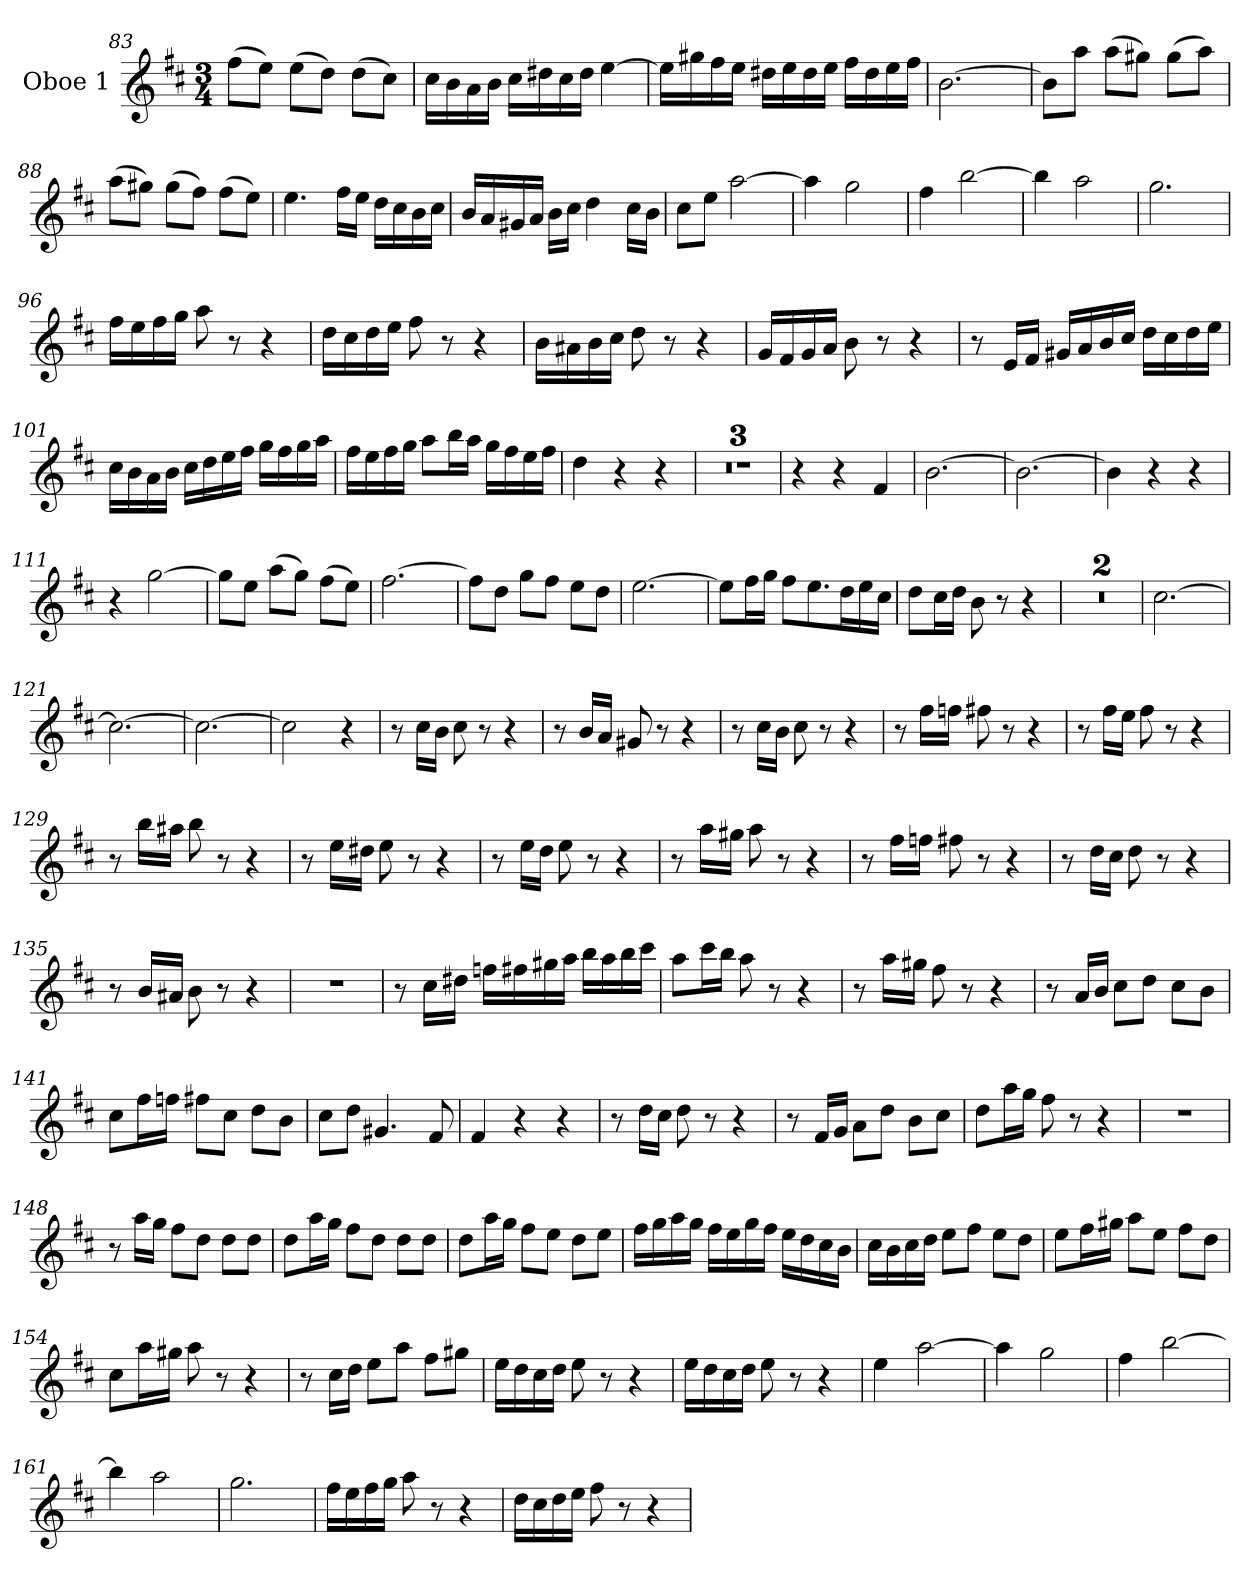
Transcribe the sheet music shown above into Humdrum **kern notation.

**kern
*part1
*staff1
*I"Oboe 1
*I'Ob. 1
*clefG2
*k[f#c#]
*M3/4
=83
(8ff#\L
8ee\J)
(8ee\L
8dd\J)
(8dd\L
8cc#\J)
!!LO:LB:g=z
=84
16cc#\LL
16b\
16a\
16b\JJ
16cc#\LL
16dd#X\
16cc#\
16dd#\JJ
[4ee\
=85
16ee\LL]
16gg#X\
16ff#\
16ee\JJ
16dd#X\LL
16ee\
16dd#\
16ee\JJ
16ff#\LL
16dd#\
16ee\
16ff#\JJ
=86
[2.b\
=87
8b\L]
8aa\J
(8aa\L
8gg#X\J)
(8gg#\L
8aa\J)
!!LO:LB:g=z
=88
(8aa\L
8gg#X\J)
(8gg#\L
8ff#\J)
(8ff#\L
8ee\J)
=89
4.ee\
16ff#\LL
16ee\JJ
16dd\LL
16cc#\
16b\
16cc#\JJ
=90
16b/LL
16a/
16g#X/
16a/JJ
16b\LL
16cc#\JJ
4dd\
16cc#\LL
16b\JJ
!!LO:PB:g=z
=91
8cc#\L
8ee\J
[2aa\
=92
4aa\]
2gg\
=93
4ff#\
[2bb\
=94
4bb\]
2aa\
=95
2.gg\
=96
16ff#\LL
16ee\
16ff#\
16gg\JJ
8aa\
8r
4r
!!LO:LB:g=z
=97
16dd\LL
16cc#\
16dd\
16ee\JJ
8ff#\
8r
4r
=98
16b\LL
16a#X\
16b\
16cc#\JJ
8dd\
8r
4r
=99
16g/LL
16f#/
16g/
16a/JJ
8b\
8r
4r
!!LO:LB:g=z
=100
8r
16e/LL
16f#/JJ
16g#X/LL
16a/
16b/
16cc#/JJ
16dd\LL
16cc#\
16dd\
16ee\JJ
!!LO:LB:g=z
=101
16cc#\LL
16b\
16a\
16b\JJ
16cc#\LL
16dd\
16ee\
16ff#\JJ
16gg\LL
16ff#\
16gg\
16aa\JJ
=102
16ff#\LL
16ee\
16ff#\
16gg\JJ
8aa\L
16bb\L
16aa\JJ
16gg\LL
16ff#\
16ee\
16ff#\JJ
=103
4dd\
4r
4r
=104
2.r
!!LO:LB:g=z
=105
2.r
=106
2.r
=107
4r
4r
4f#/
!!LO:LB:g=z
=108
[2.b\
=109
2.b\_
=110
4b\]
4r
4r
=111
4r
[2gg\
=112
8gg\L]
8ee\J
(8aa\L
8gg\J)
(8ff#\L
8ee\J)
=113
[2.ff#\
!!LO:LB:g=z
=114
8ff#\L]
8dd\J
8gg\L
8ff#\J
8ee\L
8dd\J
=115
[2.ee\
=116
8ee\L]
16ff#\L
16gg\JJ
8ff#\L
8.ee\
16dd\L
16ee\
16cc#\JJ
=117
8dd\L
16cc#\L
16dd\JJ
8b\
8r
4r
=118
2.r
=119
2.r
!!LO:LB:g=z
=120
[2.cc#\
=121
2.cc#\_
=122
2.cc#\_
=123
2cc#\]
4r
=124
8r
16cc#\LL
16b\JJ
8cc#\
8r
4r
=125
8r
16b/LL
16a/JJ
8g#X/
8r
4r
!!LO:LB:g=z
=126
8r
16cc#\LL
16b\JJ
8cc#\
8r
4r
=127
8r
16ff#\LL
16ffn\JJ
8ff#X\
8r
4r
=128
8r
16ff#\LL
16ee\JJ
8ff#\
8r
4r
=129
8r
16bb\LL
16aa#X\JJ
8bb\
8r
4r
!!LO:LB:g=z
=130
8r
16ee\LL
16dd#X\JJ
8ee\
8r
4r
!!LO:LB:g=z
=131
8r
16ee\LL
16dd\JJ
8ee\
8r
4r
=132
8r
16aa\LL
16gg#X\JJ
8aa\
8r
4r
=133
8r
16ff#\LL
16ffn\JJ
8ff#X\
8r
4r
=134
8r
16dd\LL
16cc#\JJ
8dd\
8r
4r
!!LO:LB:g=z
=135
8r
16b/LL
16a#X/JJ
8b\
8r
4r
=136
2.r
=137
8r
16cc#\LL
16dd#X\JJ
16ffn\LL
16ff#X\
16gg#X\
16aa\JJ
16bb\LL
16aa\
16bb\
16ccc#\JJ
=138
8aa\L
16ccc#\L
16bb\JJ
8aa\
8r
4r
!!LO:LB:g=z
=139
8r
16aa\LL
16gg#X\JJ
8ff#\
8r
4r
!!LO:PB:g=z
=140
8r
16a/LL
16b/JJ
8cc#\L
8dd\J
8cc#\L
8b\J
=141
8cc#\L
16ff#\L
16ffn\JJ
8ff#X\L
8cc#\J
8dd\L
8b\J
=142
8cc#\L
8dd\J
4.g#X/
8f#/
=143
4f#/
4r
4r
!!LO:LB:g=z
=144
8r
16dd\LL
16cc#\JJ
8dd\
8r
4r
=145
8r
16f#/LL
16g/JJ
8a\L
8dd\J
8b\L
8cc#\J
=146
8dd\L
16aa\L
16gg\JJ
8ff#\
8r
4r
=147
2.r
=148
8r
16aa\LL
16gg\JJ
8ff#\L
8dd\J
8dd\L
8dd\J
!!LO:LB:g=z
=149
8dd\L
16aa\L
16gg\JJ
8ff#\L
8dd\J
8dd\L
8dd\J
!!LO:LB:g=z
=150
8dd\L
16aa\L
16gg\JJ
8ff#\L
8ee\J
8dd\L
8ee\J
=151
16ff#\LL
16gg\
16aa\
16gg\JJ
16ff#\LL
16ee\
16gg\
16ff#\JJ
16ee\LL
16dd\
16cc#\
16b\JJ
=152
16cc#\LL
16b\
16cc#\
16dd\JJ
8ee\L
8ff#\J
8ee\L
8dd\J
!!LO:LB:g=z
=153
8ee\L
16ff#\L
16gg#X\JJ
8aa\L
8ee\J
8ff#\L
8dd\J
!!LO:LB:g=z
=154
8cc#\L
16aa\L
16gg#X\JJ
8aa\
8r
4r
=155
8r
16cc#\LL
16dd\JJ
8ee\L
8aa\J
8ff#\L
8gg#X\J
=156
16ee\LL
16dd\
16cc#\
16dd\JJ
8ee\
8r
4r
=157
16ee\LL
16dd\
16cc#\
16dd\JJ
8ee\
8r
4r
=158
4ee\
[2aa\
!!LO:LB:g=z
=159
4aa\]
2gg\
=160
4ff#\
[2bb\
=161
4bb\]
2aa\
=162
2.gg\
=163
16ff#\LL
16ee\
16ff#\
16gg\JJ
8aa\
8r
4r
!!LO:LB:g=z
=164
16dd\LL
16cc#\
16dd\
16ee\JJ
8ff#\
8r
4r
=
*-
